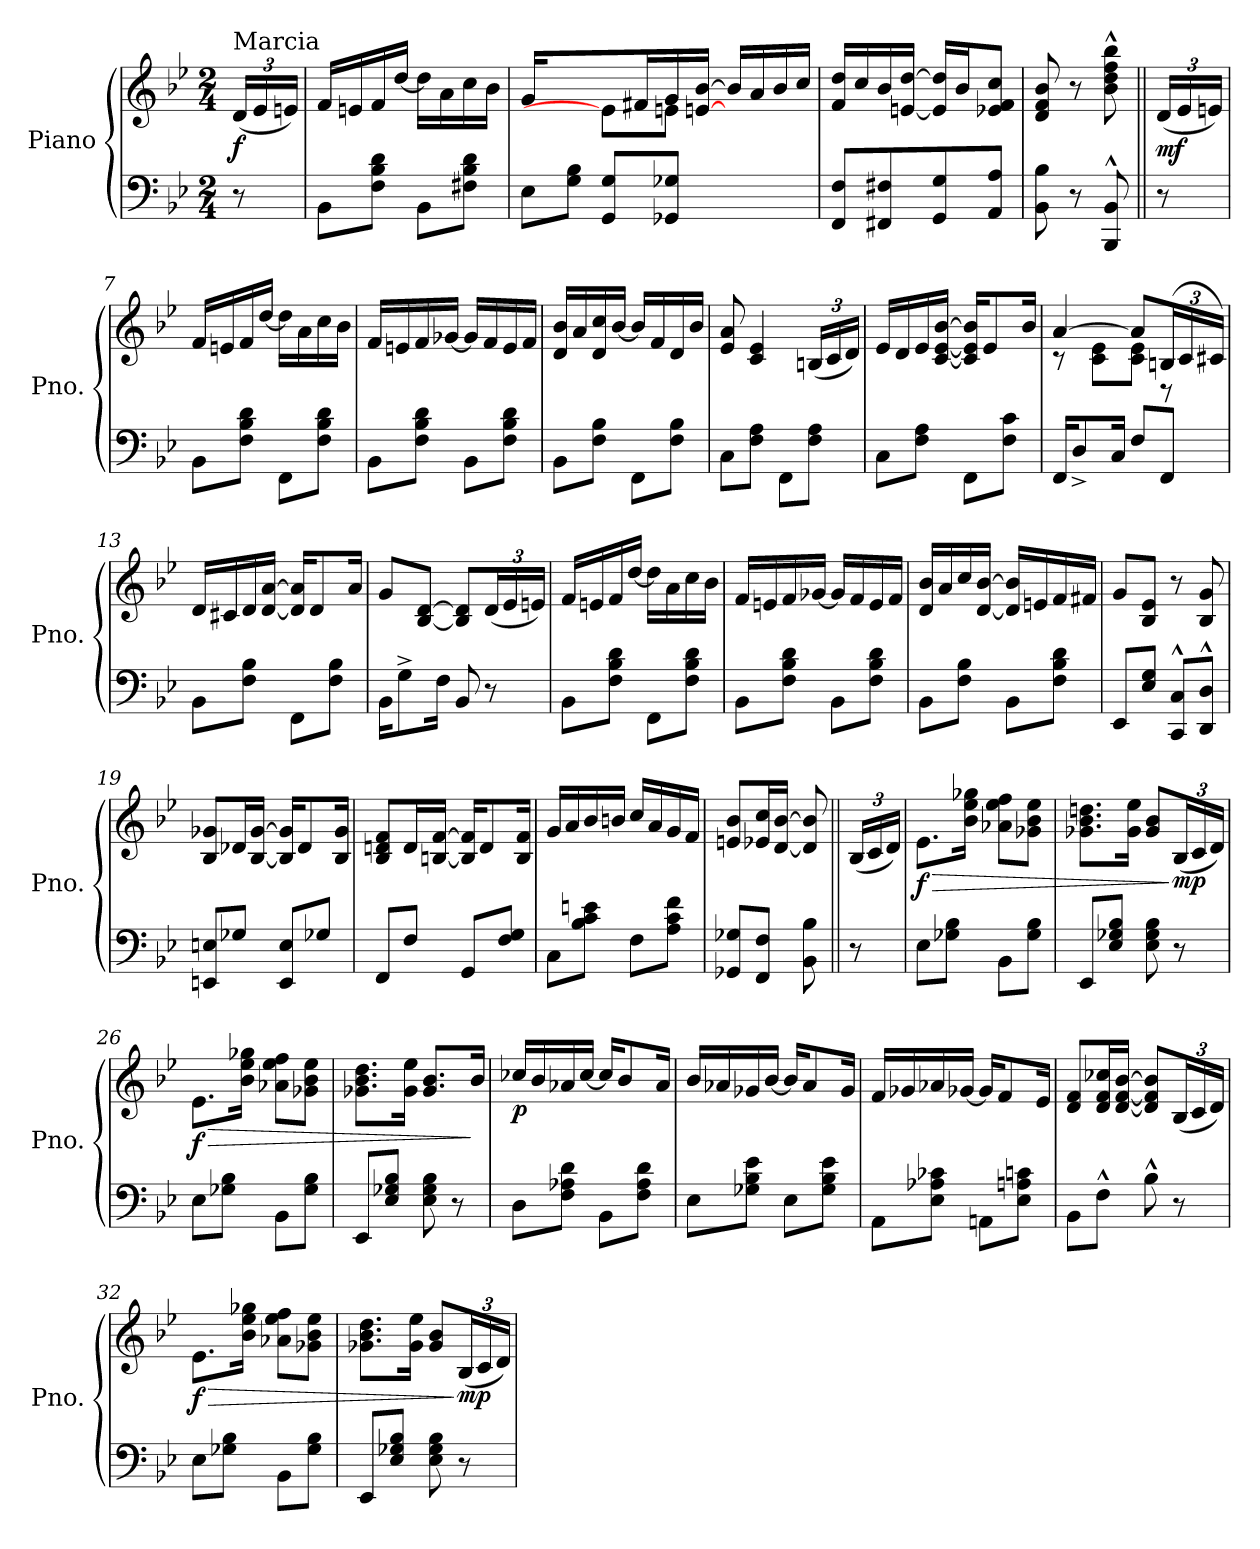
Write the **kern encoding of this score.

**kern	**kern	**dynam
*part1	*part1	*part1
*staff2	*staff1	*staff1/2
*I"Piano	*	*
*I'Pno.	*	*
*clefF4	*clefG2	*
*k[b-e-]	*k[b-e-]	*
*M2/4	*M2/4	*
*MM96	*MM96	*
*	*Xbrackettup	*
=1	=1	=1
!	!LO:TX:t=Marcia	!
!	!	!LO:DY:b
8r	(<24d/LL	f
.	24e-/	.
.	24en/JJ)	.
=2	=2	=2
8BB-\L	16f/LL	.
.	16en/	.
8F\ 8B-\ 8d\J	16f/	.
.	[16dd/JJ	.
8BB-\L	16dd\LL]	.
.	16a\	.
8F#X\ 8B-\ 8d\J	16cc\	.
.	16b-\JJ	.
=3	=3	=3
*^	*^	*
*	*^	*	*	*
4ryy	4ryy	8E-\L	16g/LL	4ryy	.
.	.	.	4ryy	.	.
.	.	8G\ 8B-\J	.	.	.
4ryy	4ryy	8GG/ 8G/L	.	8e\L]	.
.	.	.	16f#X/	.	.
.	.	8GG-X/ 8G-X/J	16g/	8e\J	.
.	.	.	[16en/ [16b-/JJ	.	.
4ryy	4ryy	4ryy	16b-/LL]	4ryy	.
.	.	.	16a/	.	.
.	.	.	16b-/	.	.
.	.	.	16cc/JJ	.	.
*v	*v	*v	*	*	*
*	*v	*v	*
=4	=4	=4
8FF/ 8F/L	16f/ 16dd/LL	.
.	16cc/	.
8FF#X/ 8F#X/	16b-/	.
.	[16en/ [16dd/JJ	.
8GG/ 8G/	16e/] 16dd/]LL	.
.	16b-/J	.
8AA/ 8A/J	8e-X/ 8f/ 8cc/J	.
=5	=5	=5
8BB-\ 8B-\	8d/ 8f/ 8b-/	.
8r	8r	.
8BBB-/^^ 8BB-/^^	8b-\^^ 8dd\^^ 8ff\^^ 8bb-\^^	.
!!LO:LB:g=z
=6||	=6||	=6||
!	!	!LO:DY:b
8r	(<24d/LL	mf
.	24e-/	.
.	24en/JJ)	.
=7	=7	=7
8BB-\L	16f/LL	.
.	16en/	.
8F\ 8B-\ 8d\J	16f/	.
.	[16dd/JJ	.
8FF\L	16dd\LL]	.
.	16a\	.
8F\ 8B-\ 8d\J	16cc\	.
.	16b-\JJ	.
=8	=8	=8
8BB-\L	16f/LL	.
.	16en/	.
8F\ 8B-\ 8d\J	16f/	.
.	[16g-X/JJ	.
8BB-\L	16g-/LL]	.
.	16f/	.
8F\ 8B-\ 8d\J	16e/	.
.	16f/JJ	.
=9	=9	=9
8BB-\L	16d/ 16b-/LL	.
.	16a/	.
8F\ 8B-\J	16d/ 16cc/	.
.	[16b-/JJ	.
8FF\L	16b-/LL]	.
.	16f/	.
8F\ 8B-\J	16d/	.
.	16b-/JJ	.
=10	=10	=10
8C\L	8e-/ 8a/	.
8F\ 8A\J	4c/ 4e-/	.
8FF\L	.	.
8F\ 8A\J	(<24Bn/LL	.
.	24c/	.
.	24d/JJ)	.
!!LO:LB:g=z
=11	=11	=11
8C\L	16e-/LL	.
.	16d/	.
8F\ 8A\J	16e-/	.
.	[16c/ [16e-/ [16b-/JJ	.
8FF\L	16c/] 16e-/] 16b-/]KL	.
.	8e-/	.
8F\ 8c\J	.	.
.	16b-/Jk	.
=12	=12	=12
*	*^	*
16FF/KL	[4a/	8r	.
8D^/	.	.	.
.	.	8c\ 8e-\L	.
16C/Jk	.	.	.
8F/L	8a/L]	8c\ 8e-\J	.
8FF/J	(<24Bn/L	8r	.
.	24c/	.	.
.	24c#X/JJ)	.	.
*	*v	*v	*
=13	=13	=13
8BB-\L	16d/LL	.
.	16c#X/	.
8F\ 8B-\J	16d/	.
.	[16d/ [16a/JJ	.
8FF\L	16d/] 16a/]KL	.
.	8d/	.
8F\ 8B-\J	.	.
.	16a/Jk	.
=14	=14	=14
16BB-\KL	8g/L	.
8G^\	.	.
.	[8B-/ [8d/J	.
16F\Jk	.	.
8BB-/	8B-/] 8d/]L	.
8r	(<24d/L	.
.	24e-/	.
.	24en/JJ)	.
!!LO:LB:g=z
=15	=15	=15
8BB-\L	16f/LL	.
.	16en/	.
8F\ 8B-\ 8d\J	16f/	.
.	[16dd/JJ	.
8FF\L	16dd\LL]	.
.	16a\	.
8F\ 8B-\ 8d\J	16cc\	.
.	16b-\JJ	.
=16	=16	=16
8BB-\L	16f/LL	.
.	16en/	.
8F\ 8B-\ 8d\J	16f/	.
.	[16g-X/JJ	.
8BB-\L	16g-/LL]	.
.	16f/	.
8F\ 8B-\ 8d\J	16e/	.
.	16f/JJ	.
=17	=17	=17
8BB-\L	16d/ 16b-/LL	.
.	16a/	.
8F\ 8B-\J	16cc/	.
.	[16d/ [16b-/JJ	.
8BB-\L	16d/] 16b-/]LL	.
.	16en/	.
8F\ 8B-\ 8d\J	16f/	.
.	16f#X/JJ	.
=18	=18	=18
8EE-/L	8g/L	.
8E-/ 8G/J	8B-/ 8e-/J	.
8CC/^^ 8C/^^L	8r	.
8DD/^^ 8D/^^J	8B-/ 8g/	.
!!LO:LB:g=z
=19	=19	=19
8EEn/ 8En/L	8B-/ 8g-X/L	.
8G-X/J	16d-X/L	.
.	[16B-/ [16g-/JJ	.
8EE/ 8E/L	16B-/] 16g-/]KL	.
.	8d-/	.
8G-X/J	.	.
.	16B-/ 16g-/Jk	.
=20	=20	=20
8FF/L	8B-/ 8dn/ 8f/L	.
8F/J	16d/L	.
.	[16Bn/ [16f/JJ	.
8GG/L	16B/] 16f/]KL	.
.	8d/	.
8F/ 8G/J	.	.
.	16B/ 16f/Jk	.
=21	=21	=21
8C\L	16g/LL	.
.	16a/	.
8B-\ 8c\ 8en\J	16b-/	.
.	16bn/JJ	.
8F\L	16cc/LL	.
.	16a/	.
8A\ 8c\ 8f\J	16g/	.
.	16f/JJ	.
=22	=22	=22
8GG-X/ 8G-X/L	8en/ 8b-/L	.
8FF/ 8F/J	16e-X/ 16cc/L	.
.	[16d/ [16b-/JJ	.
8BB-\ 8B-\	8d/] 8b-/]	.
!!LO:PB:g=z
=23||	=23||	=23||
8r	(<24B-/LL	.
.	24c/	.
.	24d/JJ)	.
=24	=24	=24
!	!	!LO:HP:b
!	!	!LO:DY:n=1:b
8E-\L	8.e-\L	> f
8G-X\ 8B-\J	.	.
.	16b-\ 16ee-\ 16gg-X\Jk	.
8BB-\L	8a-X\ 8ee-\ 8ff\L	.
8G-\ 8B-\J	8g-X\ 8b-\ 8ee-\J	.
=25	=25	=25
8EE-/L	8.g-X\ 8.b-\ 8.ddn\L	.
8E-/ 8G-X/ 8B-/J	.	.
.	16g-\ 16ee-\Jk	.
8E-\ 8G-\ 8B-\	8g-/ 8b-/L	.
!	!	!LO:DY:n=1:b
8r	(<24B-/L	] mp
.	24c/	.
.	24d/JJ)	.
=26	=26	=26
!	!	!LO:HP:b
!	!	!LO:DY:n=1:b
8E-\L	8.e-\L	> f
8G-X\ 8B-\J	.	.
.	16b-\ 16ee-\ 16gg-X\Jk	.
8BB-\L	8a-X\ 8ee-\ 8ff\L	.
8G-\ 8B-\J	8g-X\ 8b-\ 8ee-\J	.
=27	=27	=27
8EE-/L	8.g-X\ 8.b-\ 8.dd\L	.
8E-/ 8G-X/ 8B-/J	.	.
.	16g-\ 16ee-\Jk	.
8E-\ 8G-\ 8B-\	8.g-/ 8.b-/L	.
8r	.	.
.	16b-/Jk	]
=28	=28	=28
!	!	!LO:DY:b
8D\L	16cc-X/LL	p
.	16b-/	.
8F\ 8A-X\ 8d\J	16a-X/	.
.	[16cc-/JJ	.
8BB-\L	16cc-/KL]	.
.	8b-/	.
8F\ 8A-\ 8d\J	.	.
.	16a-/Jk	.
!!LO:LB:g=z
=29	=29	=29
8E-\L	16b-/LL	.
.	16a-X/	.
8G-X\ 8B-\ 8e-\J	16g-X/	.
.	[16b-/JJ	.
8E-\L	16b-/KL]	.
.	8a-/	.
8G-\ 8B-\ 8e-\J	.	.
.	16g-/Jk	.
=30	=30	=30
8AA\L	16f/LL	.
.	16g-X/	.
8E-\ 8A-X\ 8c-X\J	16a-X/	.
.	[16g-X/JJ	.
8AAn\L	16g-/KL]	.
.	8f/	.
8E-\ 8An\ 8cn\J	.	.
.	16e-/Jk	.
=31	=31	=31
8BB-\L	8d/ 8f/L	.
8F^^\J	16d/ 16f/ 16cc-X/L	.
.	[16d/ [16f/ [16b-/JJ	.
8B-^^\	8d/] 8f/] 8b-/]L	.
8r	(<24B-/L	.
.	24c/	.
.	24d/JJ)	.
=32	=32	=32
!	!	!LO:HP:b
!	!	!LO:DY:n=1:b
8E-\L	8.e-\L	> f
8G-X\ 8B-\J	.	.
.	16b-\ 16ee-\ 16gg-X\Jk	.
8BB-\L	8a-X\ 8ee-\ 8ff\L	.
8G-\ 8B-\J	8g-X\ 8b-\ 8ee-\J	.
=33	=33	=33
8EE-/L	8.g-X\ 8.b-\ 8.dd\L	.
8E-/ 8G-X/ 8B-/J	.	.
.	16g-\ 16ee-\Jk	.
8E-\ 8G-\ 8B-\	8g-/ 8b-/L	.
!	!	!LO:DY:n=1:b
8r	(<24B-/L	] mp
.	24c/	.
.	24d/JJ)	.
=	=	=
*-	*-	*-
